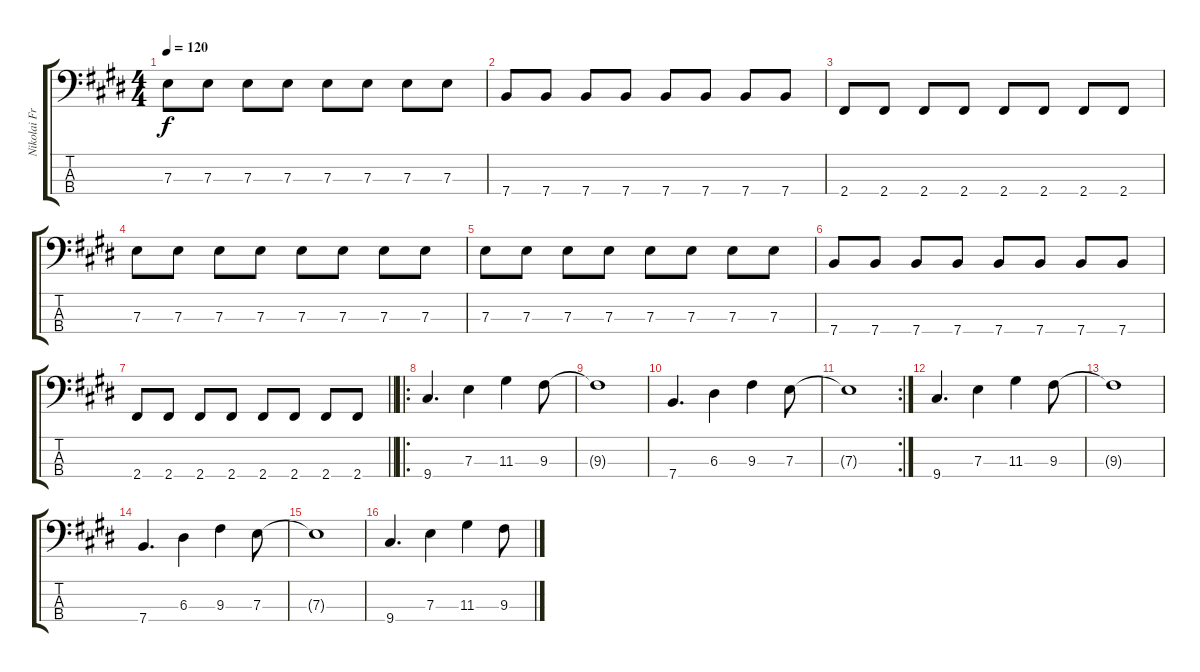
\track ("Nikolai Fraiture" "Nikolai Fr") {instrument electricbassfinger}
\staff {score tabs}
\tuning (G2 D2 A1 E1) {hide}
\ts (4 4)
\tempo 120
\clef f4
\ks e
7.3.8{dy f} 7.3.8 7.3.8 7.3.8 7.3.8 7.3.8 7.3.8 7.3.8 |
7.4.8 7.4.8 7.4.8 7.4.8 7.4.8 7.4.8 7.4.8 7.4.8 |
2.4.8 2.4.8 2.4.8 2.4.8 2.4.8 2.4.8 2.4.8 2.4.8 |
7.3.8 7.3.8 7.3.8 7.3.8 7.3.8 7.3.8 7.3.8 7.3.8 |
7.3.8 7.3.8 7.3.8 7.3.8 7.3.8 7.3.8 7.3.8 7.3.8 |
7.4.8 7.4.8 7.4.8 7.4.8 7.4.8 7.4.8 7.4.8 7.4.8 |
\barLineRight lightlight
2.4.8 2.4.8 2.4.8 2.4.8 2.4.8 2.4.8 2.4.8 2.4.8 |
\ro
9.4.4{d} 7.3.4 11.3.4 9.3.8 |
9.3{t}.1 |
7.4.4{d} 6.3.4 9.3.4 7.3.8 |
\rc 2
7.3{t}.1 |
9.4.4{d} 7.3.4 11.3.4 9.3.8 |
9.3{t}.1 |
7.4.4{d} 6.3.4 9.3.4 7.3.8 |
7.3{t}.1 |
9.4.4{d} 7.3.4 11.3.4 9.3.8
